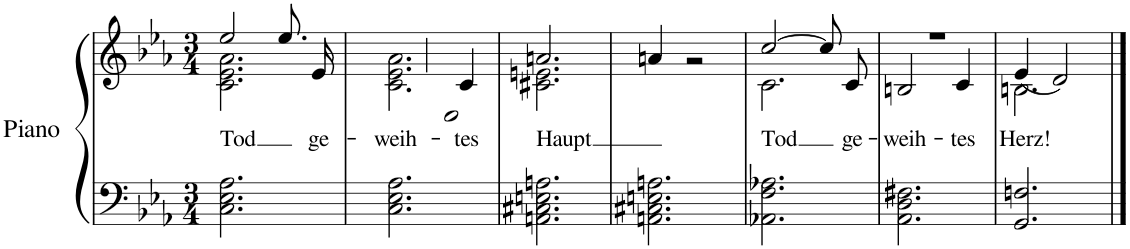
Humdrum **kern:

**kern	**kern	**text
*part1	*part1	*part1
*staff2	*staff1	*staff1
*I"Piano	*	*
*I'Pno.	*	*
*clefF4	*clefG2	*
*k[b-e-a-]	*k[b-e-a-]	*
*M3/4	*M3/4	*
=1	=1	=1
*	*^	*
!	!	!	!LO:LY:b
2.C\ 2.E-\ 2.A-\	2.c\ 2.e-\ 2.a-\	2ee-/	Tod
.	.	8.ee-/L	.
!	!	!	!LO:LY:b
.	.	16e-/Jk	ge-
=2	=2	=2	=2
!	!	!	!LO:LY:b
2.C\ 2.E-\ 2.A-\	2.c\ 2.e-\ 2.a-\	2e-/	-weih-
!	!	!	!LO:LY:b
.	.	4c/	-tes
=3	=3	=3	=3
!	!	!	!LO:LY:b
2.AAn\ 2.C#X\ 2.En\ 2.An\	2.c#X\ 2.en\	2.an/	Haupt
=4	=4	=4	=4
2.AAn\ 2.C#X\ 2.En\ 2.An\	2.ryy	4an/	.
.	.	2r	.
=5	=5	=5	=5
!	!	!	!LO:LY:b
2.AA-X\ 2.F\ 2.A-X\	2.c\	[2cc/	Tod
.	.	8cc/L]	.
!	!	!	!LO:LY:b
.	.	8c/J	ge-
=6	=6	=6	=6
!	!	!	!LO:LY:b
2.AA-\ 2.D\ 2.F#X\	2.r	2Bn/	-weih-
!	!	!	!LO:LY:b
.	.	4c/	-tes
=7	=7	=7	=7
!	!	!	!LO:LY:b
2.GG/ 2.Fn/	2.Bn\	(4e-/	Herz!
.	.	2d/)	.
*	*v	*v	*
==	==	==
*-	*-	*-
